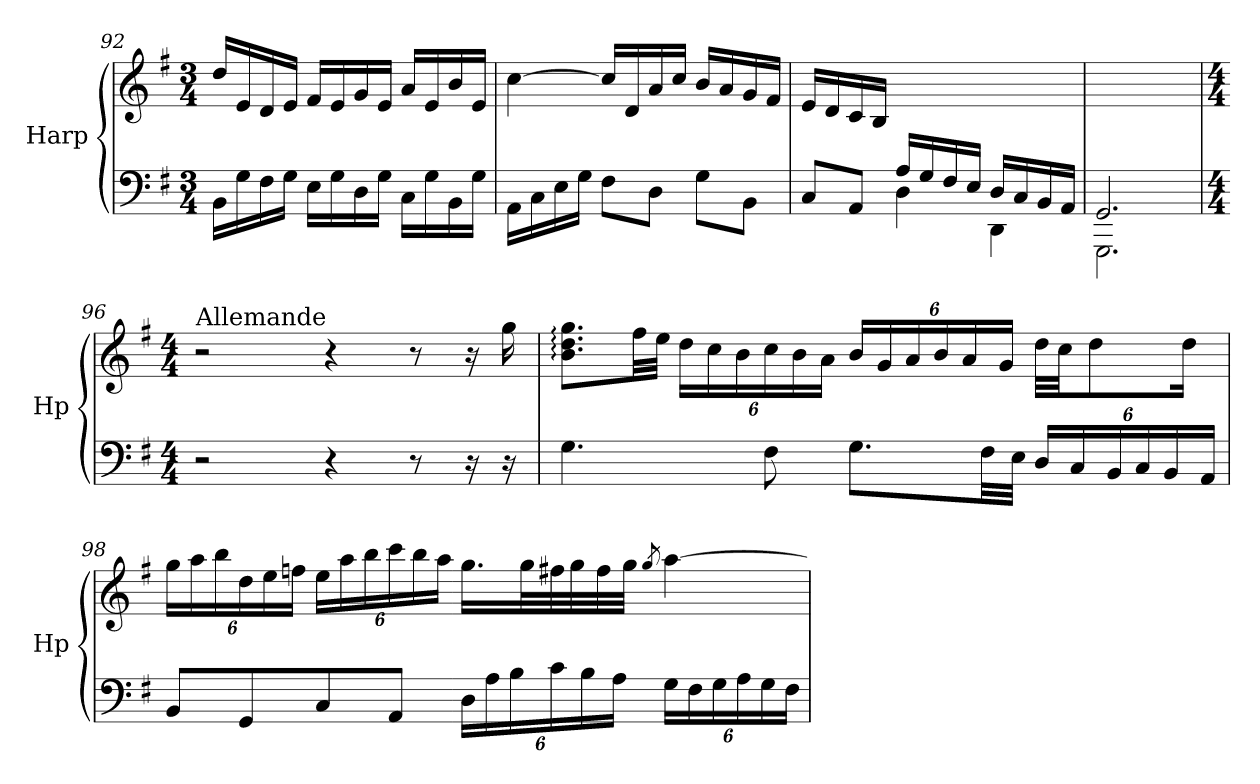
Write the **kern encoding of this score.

**kern	**kern
*part1	*part1
*staff2	*staff1
*I"Harp	*
*I'Hp	*
*clefF4	*clefG2
*k[f#]	*k[f#]
*M3/4	*M3/4
=92	=92
16BB\LL	16dd/LL
16G\	16e/
16F#\	16d/
16G\JJ	16e/JJ
16E\LL	16f#/LL
16G\	16e/
16D\	16g/
16G\JJ	16e/JJ
16C\LL	16a/LL
16G\	16e/
16BB\	16b/
16G\JJ	16e/JJ
=93	=93
16AA\LL	[4cc\
16C\	.
16E\	.
16G\JJ	.
8F#\L	16cc/LL]
.	16d/
8D\J	16a/
.	16cc/JJ
8G\L	16b/LL
.	16a/
8BB\J	16g/
.	16f#/JJ
!!LO:PB:g=z
=94	=94
*^	*
4ryy	8C/L	16e/LL
.	.	16d/
.	8AA/J	16c/
.	.	16B/JJ
16A/LL	4D\	2ryy
16G/	.	.
16F#/	.	.
16E/JJ	.	.
16D/LL	4DD\	.
16C/	.	.
16BB/	.	.
16AA/JJ	.	.
=95	=95	=95
2.GG/	2.GGG\	2.ryy
*v	*v	*
!!LO:PB:g=z
=96	=96
*M4/4	*M4/4
*	*MM60
*^	*
!	!	!LO:TX:a:t=Allemande
*v	*v	*
2r	2r
4r	4r
8r	8r
16r	16r
16r	16gg\
=97	=97
4.G\	8.b\: 8.dd\: 8.gg\:L
.	32ff#\LL
.	32ee\JJJ
*	*Xbrackettup
.	24dd\LL
.	24cc\
.	24b\
8F#\	24cc\
.	24b\
.	24a\JJ
8.G\L	24b/LL
.	24g/
.	24a/
.	24b/
.	24a/
32F#\LL	.
.	24g/JJ
32E\JJJ	.
*Xbrackettup	*
24D/LL	32dd\LLL
.	32cc\JJ
24C/	.
.	8dd\
24BB/	.
24C/	.
24BB/	.
.	16dd\Jk
24AA/JJ	.
!!LO:LB:g=z
=98	=98
8BB/L	24gg\LL
.	24aa\
.	24bb\
8GG/	24dd\
.	24ee\
.	24ffn\JJ
8C/	24ee\LL
.	24aa\
.	24bb\
8AA/J	24ccc\
.	24bb\
.	24aa\JJ
24D\LL	16.gg\LL
24A\	.
24B\	.
.	32gg\L
24c\	32ff#X\
.	32gg\
24B\	.
.	32ff#\
24A\JJ	.
.	32gg\JJJ
.	8qgg/
24G\LL	[4aa\
24F#\	.
24G\	.
24A\	.
24G\	.
24F#\JJ	.
=	=
*-	*-
